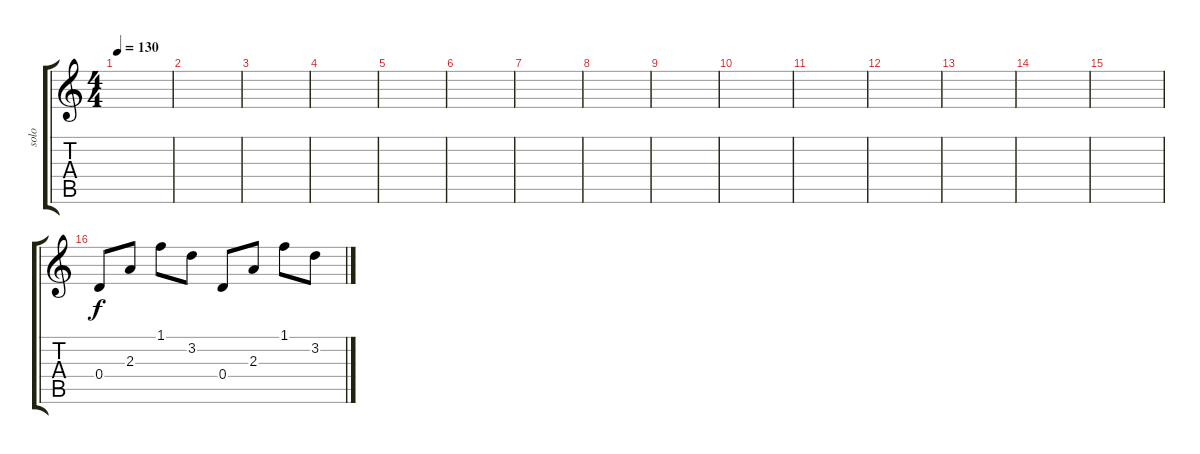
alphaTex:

\track ("solo" "solo") {instrument acousticguitarnylon}
\staff {score tabs}
\tuning (E4 B3 G3 D3 A2 E2) {hide}
\ts (4 4)
\tempo 130
\clef g2
\ks c
|
|
|
|
|
|
|
|
|
|
|
|
|
|
|
0.4.8{instrument electricguitarjazz} 2.3.8 1.1.8 3.2.8 0.4.8 2.3.8 1.1.8 3.2.8
